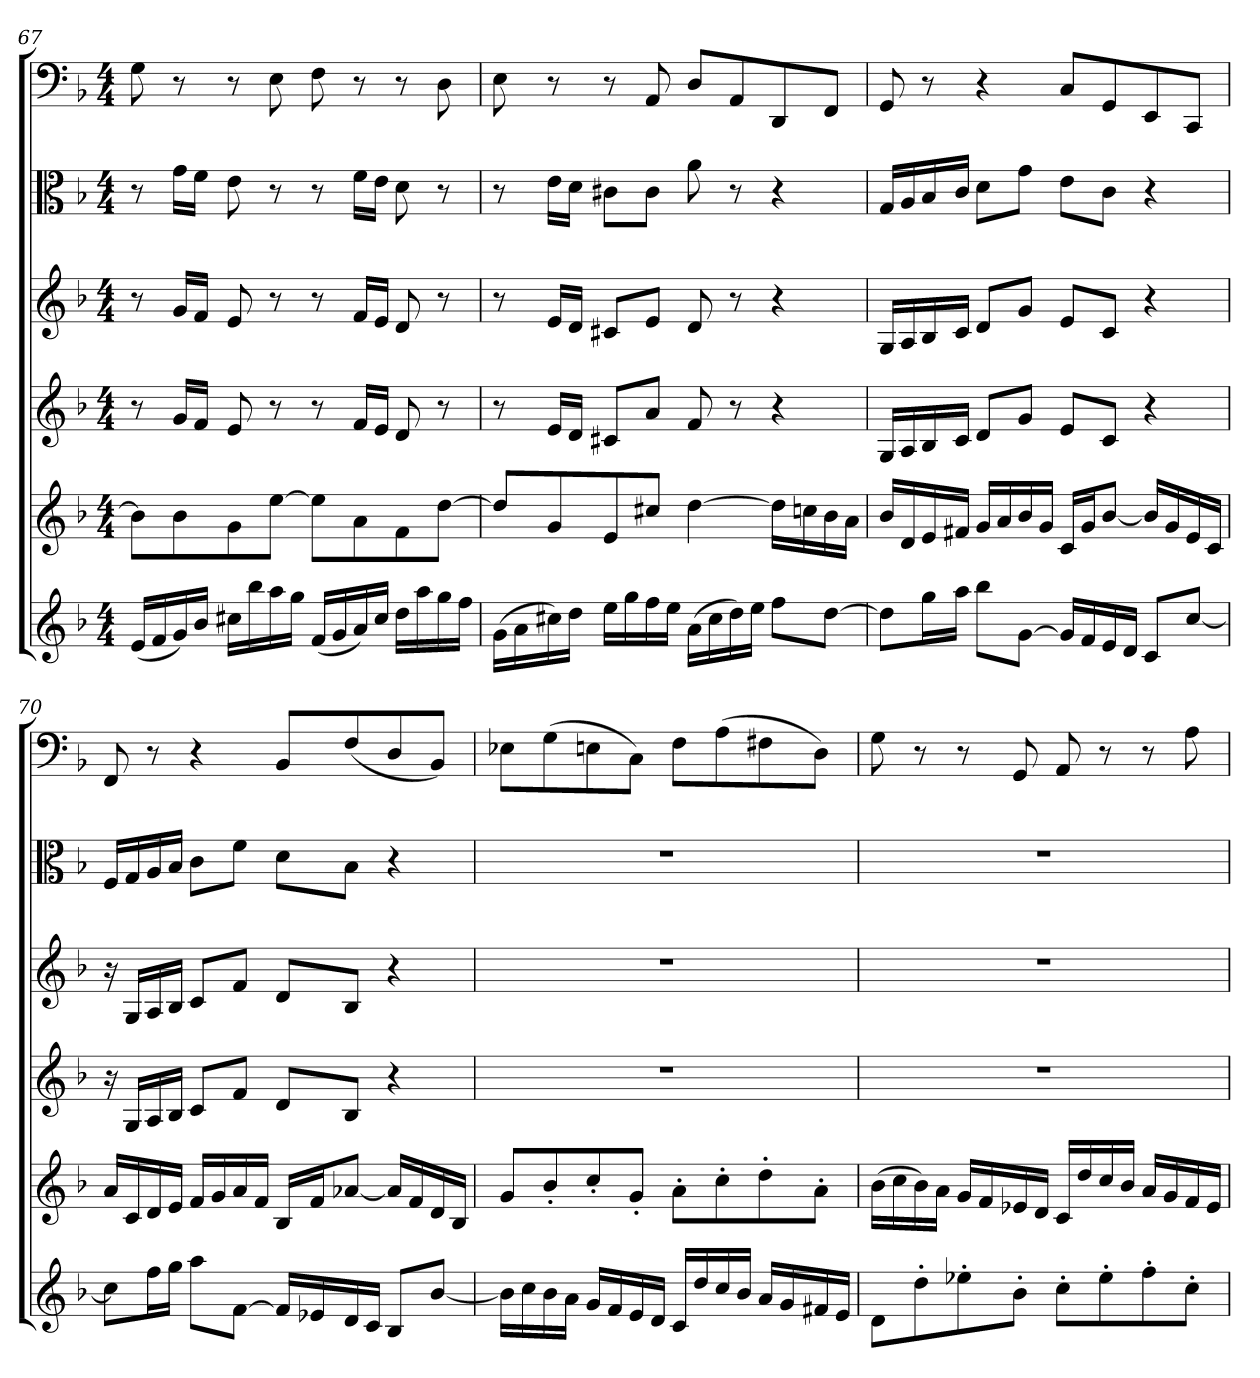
**kern	**kern	**kern	**kern	**kern	**kern
*part6	*part5	*part4	*part3	*part2	*part1
*staff6	*staff5	*staff4	*staff3	*staff2	*staff1
*clefG2	*clefG2	*clefG2	*clefG2	*clefC3	*clefF4
*k[b-]	*k[b-]	*k[b-]	*k[b-]	*k[b-]	*k[b-]
*d:	*d:	*d:	*d:	*d:	*d:
*M4/4	*M4/4	*M4/4	*M4/4	*M4/4	*M4/4
=67	=67	=67	=67	=67	=67
(16e/LL	8b-\L]	8r	8r	8r	8G\
16f/	.	.	.	.	.
16g/)	8b-\	16g/LL	16g/LL	16g\LL	8r
16b-/JJ	.	16f/JJ	16f/JJ	16f\JJ	.
16cc#X\LL	8g\	8e/	8e/	8e\	8r
16bb-\	.	.	.	.	.
16aa\	[8ee\J	8r	8r	8r	8E\
16gg\JJ	.	.	.	.	.
(16f/LL	8ee\L]	8r	8r	8r	8F\
16g/	.	.	.	.	.
16a/)	8a\	16f/LL	16f/LL	16f\LL	8r
16cc#/JJ	.	16e/JJ	16e/JJ	16e\JJ	.
16dd\LL	8f\	8d/	8d/	8d\	8r
16aa\	.	.	.	.	.
16gg\	[8dd\J	8r	8r	8r	8D\
16ff\JJ	.	.	.	.	.
=68	=68	=68	=68	=68	=68
(16g\LL	8dd/L]	8r	8r	8r	8E\
16a\	.	.	.	.	.
16cc#X\)	8g/	16e/LL	16e/LL	16e\LL	8r
16dd\JJ	.	16d/JJ	16d/JJ	16d\JJ	.
16ee\LL	8e/	8c#X/L	8c#X/L	8c#X\L	8r
16gg\	.	.	.	.	.
16ff\	8cc#X/J	8a/J	8e/J	8c#\J	8AA/
16ee\JJ	.	.	.	.	.
(16a\LL	[4dd\	8f/	8d/	8a\	8D/L
16cc#\	.	.	.	.	.
16dd\)	.	8r	8r	8r	8AA/
16ee\JJ	.	.	.	.	.
8ff\L	16dd\LL]	4r	4r	4r	8DD/
.	16ccn\	.	.	.	.
[8dd\J	16b-\	.	.	.	8FF/J
.	16a\JJ	.	.	.	.
=69	=69	=69	=69	=69	=69
8dd\L]	16b-/LL	16G/LL	16G/LL	16G/LL	8GG/
.	16d/	16A/	16A/	16A/	.
16gg\L	16e/	16B-/	16B-/	16B-/	8r
16aa\JJ	16f#X/JJ	16c/JJ	16c/JJ	16c/JJ	.
8bb-\L	16g/LL	8d/L	8d/L	8d\L	4r
.	16a/	.	.	.	.
[8g\J	16b-/	8g/J	8g/J	8g\J	.
.	16g/JJ	.	.	.	.
16g/LL]	16c/LL	8e/L	8e/L	8e\L	8C/L
16f/	16g/J	.	.	.	.
16e/	[8b-/J	8c/J	8c/J	8c\J	8GG/
16d/JJ	.	.	.	.	.
8c/L	16b-/LL]	4r	4r	4r	8EE/
.	16g/	.	.	.	.
[8cc/J	16e/	.	.	.	8CC/J
.	16c/JJ	.	.	.	.
=70	=70	=70	=70	=70	=70
8cc\L]	16a/LL	16r	16r	16F/LL	8FF/
.	16c/	16G/LL	16G/LL	16G/	.
16ff\L	16d/	16A/	16A/	16A/	8r
16gg\JJ	16e/JJ	16B-/JJ	16B-/JJ	16B-/JJ	.
8aa\L	16f/LL	8c/L	8c/L	8c\L	4r
.	16g/	.	.	.	.
[8f\J	16a/	8f/J	8f/J	8f\J	.
.	16f/JJ	.	.	.	.
16f/LL]	16B-/LL	8d/L	8d/L	8d\L	8BB-/L
16e-X/	16f/J	.	.	.	.
16d/	[8a-X/J	8B-/J	8B-/J	8B-\J	(8F/
16c/JJ	.	.	.	.	.
8B-/L	16a-/LL]	4r	4r	4r	8D/
.	16f/	.	.	.	.
[8b-/J	16d/	.	.	.	8BB-/J)
.	16B-/JJ	.	.	.	.
=71	=71	=71	=71	=71	=71
16b-\LL]	8g/L	1r	1r	1r	8E-X\L
16cc\	.	.	.	.	.
16b-\	8b-'/	.	.	.	(8G\
16a\JJ	.	.	.	.	.
16g/LL	8cc'/	.	.	.	8En\
16f/	.	.	.	.	.
16e/	8g'/J	.	.	.	8C\J)
16d/JJ	.	.	.	.	.
16c/LL	8a'\L	.	.	.	8F\L
16dd/	.	.	.	.	.
16cc/	8cc'\	.	.	.	(8A\
16b-/JJ	.	.	.	.	.
16a/LL	8dd'\	.	.	.	8F#X\
16g/	.	.	.	.	.
16f#X/	8a'\J	.	.	.	8D\J)
16e/JJ	.	.	.	.	.
=72	=72	=72	=72	=72	=72
8d\L	(16b-\LL	1r	1r	1r	8G\
.	16cc\	.	.	.	.
8dd'\	16b-\)	.	.	.	8r
.	16a\JJ	.	.	.	.
8ee-X'\	16g/LL	.	.	.	8r
.	16f/	.	.	.	.
8b-'\J	16e-X/	.	.	.	8GG/
.	16d/JJ	.	.	.	.
8cc'\L	16c/LL	.	.	.	8AA/
.	16dd/	.	.	.	.
8ee-'\	16cc/	.	.	.	8r
.	16b-/JJ	.	.	.	.
8ff'\	16a/LL	.	.	.	8r
.	16g/	.	.	.	.
8cc'\J	16f/	.	.	.	8A\
.	16e-/JJ	.	.	.	.
=	=	=	=	=	=
*-	*-	*-	*-	*-	*-
